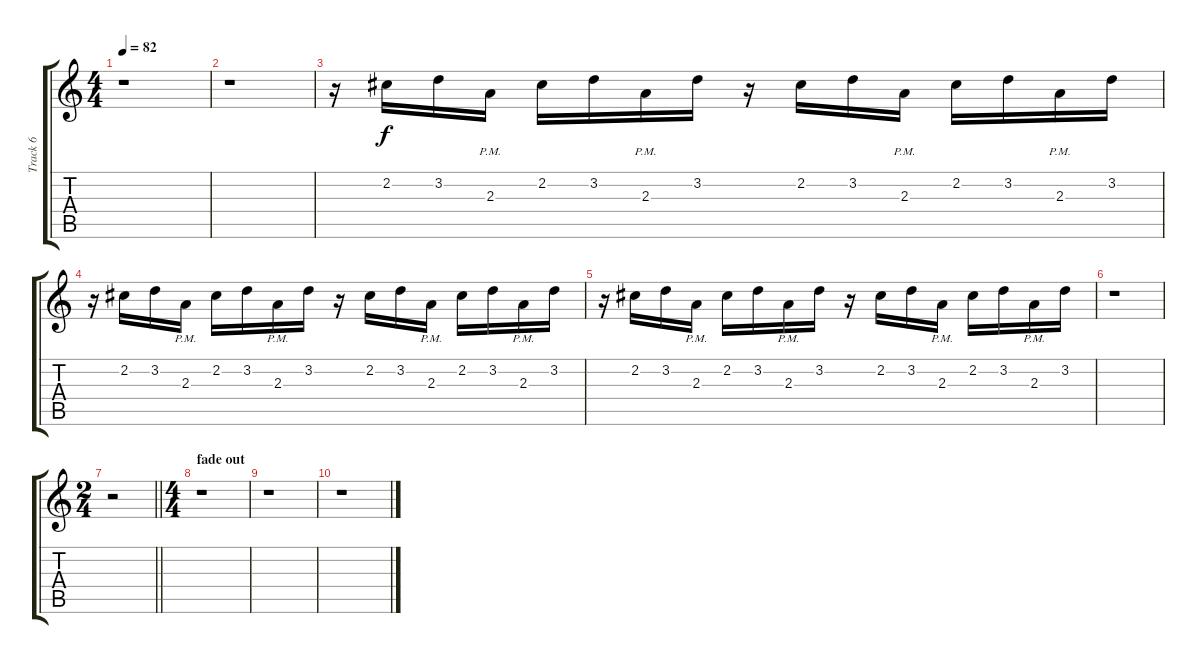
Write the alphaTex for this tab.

\track ("Track 6" "Track 6") {instrument distortionguitar}
\staff {score tabs}
\tuning (E4 B3 G3 D3 A2 D2) {hide}
\ts (4 4)
\tempo 82
\clef g2
\ks c
r.1{dy f} |
r.1 |
r.16 2.2.16 3.2.16 2.3{pm}.16 2.2.16 3.2.16 2.3{pm}.16 3.2.16 r.16 2.2.16 3.2.16 2.3{pm}.16 2.2.16 3.2.16 2.3{pm}.16 3.2.16 |
r.16 2.2.16 3.2.16 2.3{pm}.16 2.2.16 3.2.16 2.3{pm}.16 3.2.16 r.16 2.2.16 3.2.16 2.3{pm}.16 2.2.16 3.2.16 2.3{pm}.16 3.2.16 |
r.16 2.2.16 3.2.16 2.3{pm}.16 2.2.16 3.2.16 2.3{pm}.16 3.2.16 r.16 2.2.16 3.2.16 2.3{pm}.16 2.2.16 3.2.16 2.3{pm}.16 3.2.16 |
r.1 |
\ts (2 4)
\barLineRight lightlight
r.2 |
\ts (4 4)
\section ("" "fade out")
r.1 |
r.1 |
r.1
